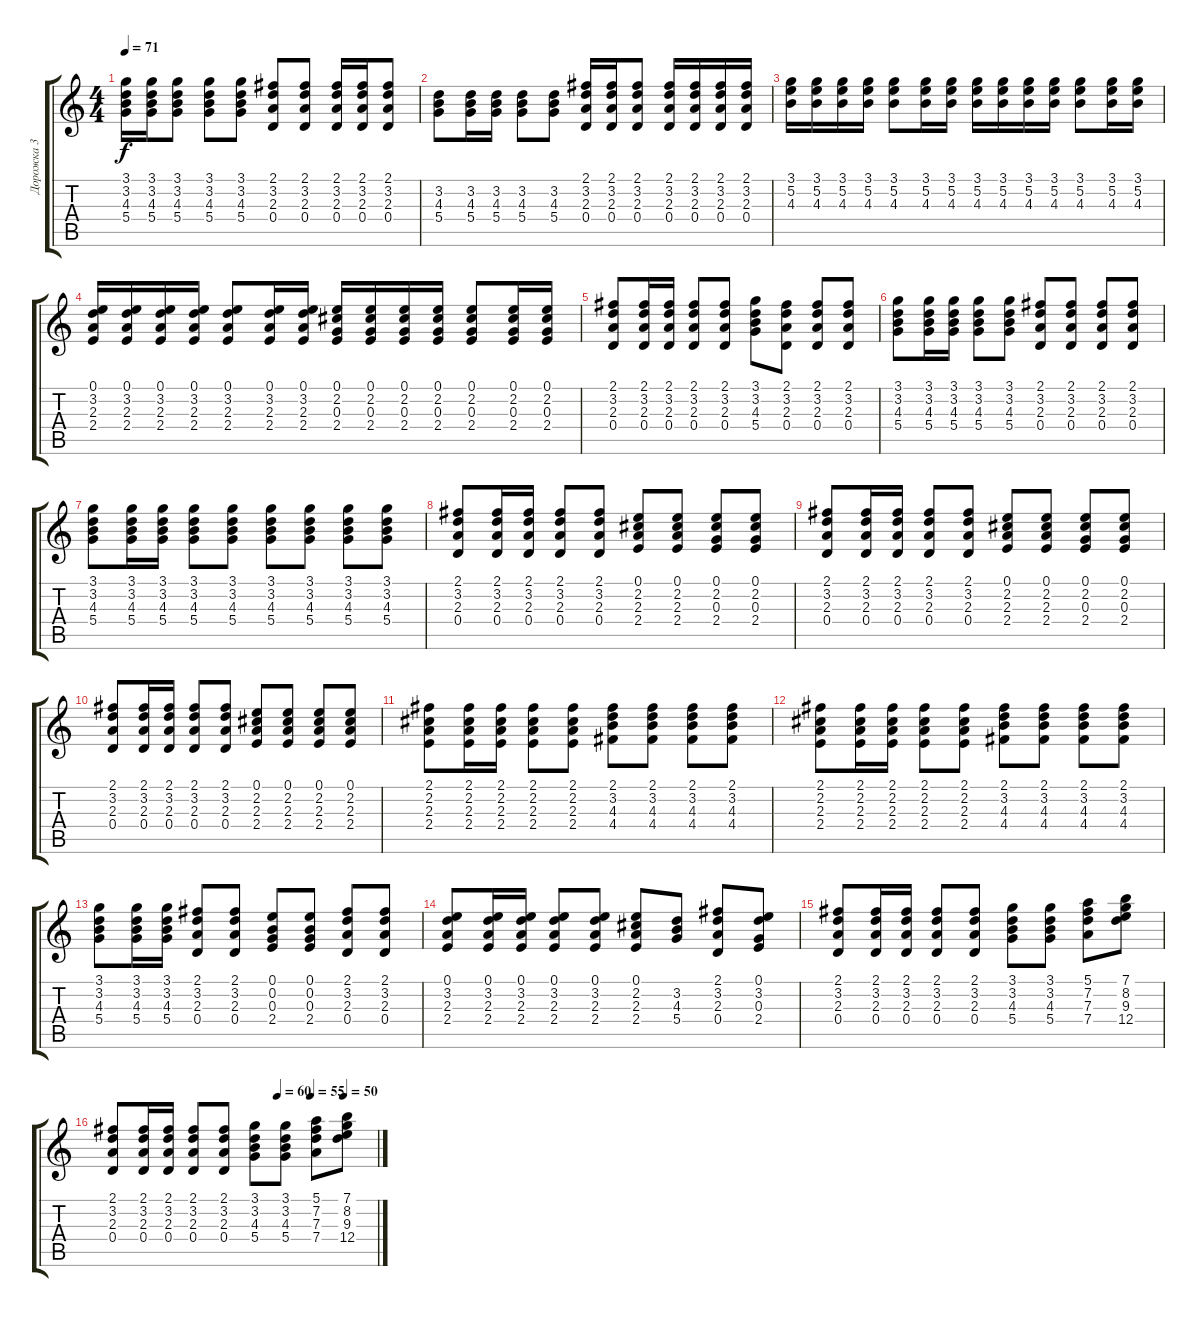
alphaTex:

\track ("Дорожка 3" "Дорожка 3") {instrument electricguitarmuted}
\staff {score tabs}
\tuning (E4 B3 G3 D3 A2 E2) {hide}
\ts (4 4)
\tempo 71
\clef g2
\ks c
(3.1 3.2 4.3 5.4).16{dy f} (3.1 3.2 4.3 5.4).16 (3.1 3.2 4.3 5.4).8 (3.1 3.2 4.3 5.4).8 (3.1 3.2 4.3 5.4).8 (2.1 3.2 2.3 0.4).8 (2.1 3.2 2.3 0.4).8 (2.1 3.2 2.3 0.4).16 (2.1 3.2 2.3 0.4).16 (2.1 3.2 2.3 0.4).8 |
(3.2 4.3 5.4).8 (3.2 4.3 5.4).16 (3.2 4.3 5.4).16 (3.2 4.3 5.4).8 (3.2 4.3 5.4).8 (2.1 3.2 2.3 0.4).16 (2.1 3.2 2.3 0.4).16 (2.1 3.2 2.3 0.4).8 (2.1 3.2 2.3 0.4).16 (2.1 3.2 2.3 0.4).16 (2.1 3.2 2.3 0.4).16 (2.1 3.2 2.3 0.4).16 |
(3.1 5.2 4.3).16 (3.1 5.2 4.3).16 (3.1 5.2 4.3).16 (3.1 5.2 4.3).16 (3.1 5.2 4.3).8 (3.1 5.2 4.3).16 (3.1 5.2 4.3).16 (3.1 5.2 4.3).16 (3.1 5.2 4.3).16 (3.1 5.2 4.3).16 (3.1 5.2 4.3).16 (3.1 5.2 4.3).8 (3.1 5.2 4.3).16 (3.1 5.2 4.3).16 |
(0.1 3.2 2.3 2.4).16 (0.1 3.2 2.3 2.4).16 (0.1 3.2 2.3 2.4).16 (0.1 3.2 2.3 2.4).16 (0.1 3.2 2.3 2.4).8 (0.1 3.2 2.3 2.4).16 (0.1 3.2 2.3 2.4).16 (0.1 2.2 0.3 2.4).16 (0.1 2.2 0.3 2.4).16 (0.1 2.2 0.3 2.4).16 (0.1 2.2 0.3 2.4).16 (0.1 2.2 0.3 2.4).8 (0.1 2.2 0.3 2.4).16 (0.1 2.2 0.3 2.4).16 |
(2.1 3.2 2.3 0.4).8 (2.1 3.2 2.3 0.4).16 (2.1 3.2 2.3 0.4).16 (2.1 3.2 2.3 0.4).8 (2.1 3.2 2.3 0.4).8 (3.1 3.2 4.3 5.4).8 (2.1 3.2 2.3 0.4).8 (2.1 3.2 2.3 0.4).8 (2.1 3.2 2.3 0.4).8 |
(3.1 3.2 4.3 5.4).8 (3.1 3.2 4.3 5.4).16 (3.1 3.2 4.3 5.4).16 (3.1 3.2 4.3 5.4).8 (3.1 3.2 4.3 5.4).8 (2.1 3.2 2.3 0.4).8 (2.1 3.2 2.3 0.4).8 (2.1 3.2 2.3 0.4).8 (2.1 3.2 2.3 0.4).8 |
(3.1 3.2 4.3 5.4).8 (3.1 3.2 4.3 5.4).16 (3.1 3.2 4.3 5.4).16 (3.1 3.2 4.3 5.4).8 (3.1 3.2 4.3 5.4).8 (3.1 3.2 4.3 5.4).8 (3.1 3.2 4.3 5.4).8 (3.1 3.2 4.3 5.4).8 (3.1 3.2 4.3 5.4).8 |
(2.1 3.2 2.3 0.4).8 (2.1 3.2 2.3 0.4).16 (2.1 3.2 2.3 0.4).16 (2.1 3.2 2.3 0.4).8 (2.1 3.2 2.3 0.4).8 (0.1 2.2 2.3 2.4).8 (0.1 2.2 2.3 2.4).8 (0.1 2.2 0.3 2.4).8 (0.1 2.2 0.3 2.4).8 |
(2.1 3.2 2.3 0.4).8 (2.1 3.2 2.3 0.4).16 (2.1 3.2 2.3 0.4).16 (2.1 3.2 2.3 0.4).8 (2.1 3.2 2.3 0.4).8 (0.1 2.2 2.3 2.4).8 (0.1 2.2 2.3 2.4).8 (0.1 2.2 0.3 2.4).8 (0.1 2.2 0.3 2.4).8 |
(2.1 3.2 2.3 0.4).8 (2.1 3.2 2.3 0.4).16 (2.1 3.2 2.3 0.4).16 (2.1 3.2 2.3 0.4).8 (2.1 3.2 2.3 0.4).8 (0.1 2.2 2.3 2.4).8 (0.1 2.2 2.3 2.4).8 (0.1 2.2 2.3 2.4).8 (0.1 2.2 2.3 2.4).8 |
(2.1 2.2 2.3 2.4).8 (2.1 2.2 2.3 2.4).16 (2.1 2.2 2.3 2.4).16 (2.1 2.2 2.3 2.4).8 (2.1 2.2 2.3 2.4).8 (2.1 3.2 4.3 4.4).8 (2.1 3.2 4.3 4.4).8 (2.1 3.2 4.3 4.4).8 (2.1 3.2 4.3 4.4).8 |
(2.1 2.2 2.3 2.4).8 (2.1 2.2 2.3 2.4).16 (2.1 2.2 2.3 2.4).16 (2.1 2.2 2.3 2.4).8 (2.1 2.2 2.3 2.4).8 (2.1 3.2 4.3 4.4).8 (2.1 3.2 4.3 4.4).8 (2.1 3.2 4.3 4.4).8 (2.1 3.2 4.3 4.4).8 |
(3.1 3.2 4.3 5.4).8 (3.1 3.2 4.3 5.4).16 (3.1 3.2 4.3 5.4).16 (2.1 3.2 2.3 0.4).8 (2.1 3.2 2.3 0.4).8 (0.1 0.2 0.3 2.4).8 (0.1 0.2 0.3 2.4).8 (2.1 3.2 2.3 0.4).8 (2.1 3.2 2.3 0.4).8 |
(0.1 3.2 2.3 2.4).8 (0.1 3.2 2.3 2.4).16 (0.1 3.2 2.3 2.4).16 (0.1 3.2 2.3 2.4).8 (0.1 3.2 2.3 2.4).8 (0.1 2.2 2.3 2.4).8 (3.2 4.3 5.4).8 (2.1 3.2 2.3 0.4).8 (0.1 3.2 0.3 2.4).8 |
(2.1 3.2 2.3 0.4).8 (2.1 3.2 2.3 0.4).16 (2.1 3.2 2.3 0.4).16 (2.1 3.2 2.3 0.4).8 (2.1 3.2 2.3 0.4).8 (3.1 3.2 4.3 5.4).8 (3.1 3.2 4.3 5.4).8 (5.1 7.2 7.3 7.4).8 (7.1 8.2 9.3 12.4).8 |
\tempo (60 0.625)
\tempo (55 0.75)
\tempo (50 0.875)
(2.1 3.2 2.3 0.4).8 (2.1 3.2 2.3 0.4).16 (2.1 3.2 2.3 0.4).16 (2.1 3.2 2.3 0.4).8 (2.1 3.2 2.3 0.4).8 (3.1 3.2 4.3 5.4).8 (3.1 3.2 4.3 5.4).8 (5.1 7.2 7.3 7.4).8 (7.1 8.2 9.3 12.4).8
